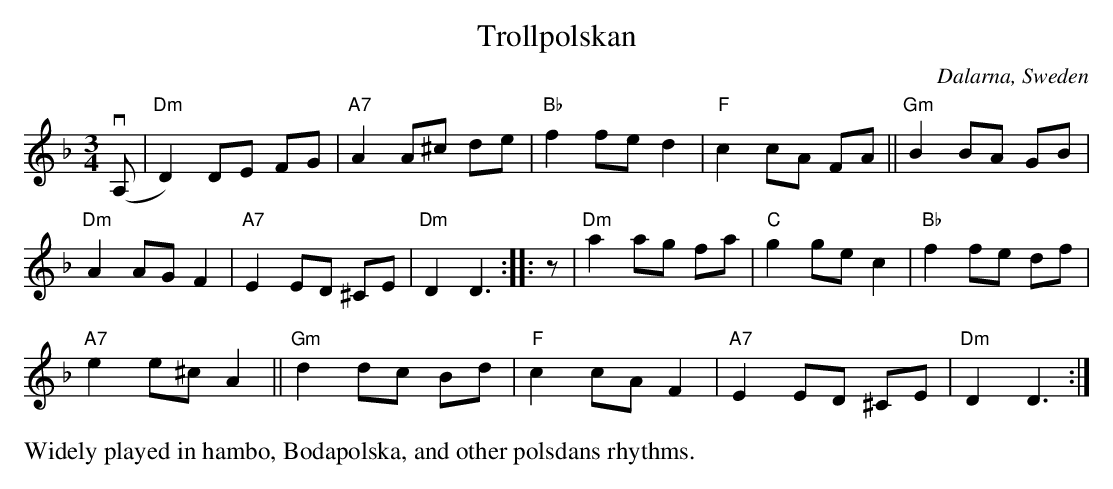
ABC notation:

X:1
T: Trollpolskan
O: Dalarna, Sweden
M: 3/4
L: 1/8
K: Dm
(vA, |\
"Dm"D2) DE FG | "A7"A2 A^c de | "Bb"f2 fe d2 | "F"c2 cA FA || "Gm"B2 BA GB |
"Dm"A2 AG F2 | "A7"E2 ED  ^CE | "Dm"D2 D3 :: z | "Dm"a2 ag fa | "C"g2 ge c2 | "Bb"f2 fe df |
"A7"e2 e^c A2 || "Gm"d2 dc Bd | "F"c2 cA F2 | "A7"E2 ED ^CE | "Dm"D2 D3 :|
